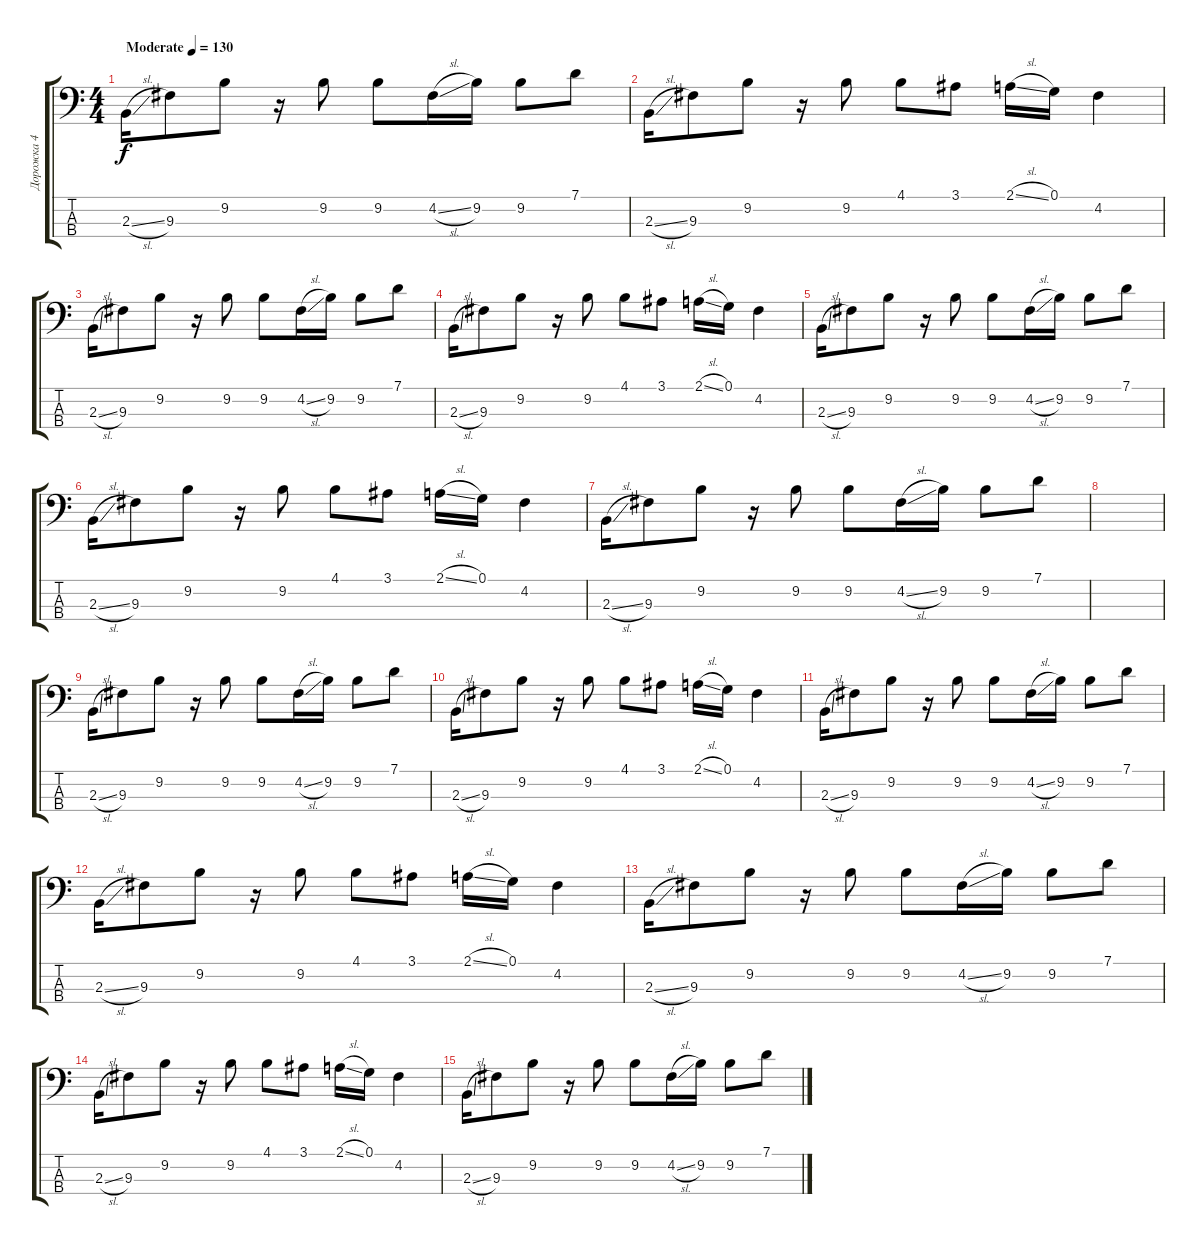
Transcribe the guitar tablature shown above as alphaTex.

\track ("Дорожка 4" "Дорожка 4") {solo instrument electricbassfinger}
\staff {score tabs}
\tuning (G2 D2 A1 E1) {hide}
\ts (4 4)
\tempo (130 "Moderate")
\clef f4
\ks c
2.3{sl}.16{dy f instrument electricbassfinger} 9.3.8 9.2.8 r.16 9.2.8 9.2.8 4.2{sl}.16 9.2.16 9.2.8 7.1.8 |
2.3{sl}.16 9.3.8 9.2.8 r.16 9.2.8 4.1.8 3.1.8 2.1{sl}.16 0.1.16 4.2.4 |
2.3{sl}.16 9.3.8 9.2.8 r.16 9.2.8 9.2.8 4.2{sl}.16 9.2.16 9.2.8 7.1.8 |
2.3{sl}.16 9.3.8 9.2.8 r.16 9.2.8 4.1.8 3.1.8 2.1{sl}.16 0.1.16 4.2.4 |
2.3{sl}.16 9.3.8 9.2.8 r.16 9.2.8 9.2.8 4.2{sl}.16 9.2.16 9.2.8 7.1.8 |
2.3{sl}.16 9.3.8 9.2.8 r.16 9.2.8 4.1.8 3.1.8 2.1{sl}.16 0.1.16 4.2.4 |
2.3{sl}.16 9.3.8 9.2.8 r.16 9.2.8 9.2.8 4.2{sl}.16 9.2.16 9.2.8 7.1.8 |
|
2.3{sl}.16 9.3.8 9.2.8 r.16 9.2.8 9.2.8 4.2{sl}.16 9.2.16 9.2.8 7.1.8 |
2.3{sl}.16 9.3.8 9.2.8 r.16 9.2.8 4.1.8 3.1.8 2.1{sl}.16 0.1.16 4.2.4 |
2.3{sl}.16 9.3.8 9.2.8 r.16 9.2.8 9.2.8 4.2{sl}.16 9.2.16 9.2.8 7.1.8 |
2.3{sl}.16 9.3.8 9.2.8 r.16 9.2.8 4.1.8 3.1.8 2.1{sl}.16 0.1.16 4.2.4 |
2.3{sl}.16 9.3.8 9.2.8 r.16 9.2.8 9.2.8 4.2{sl}.16 9.2.16 9.2.8 7.1.8 |
2.3{sl}.16 9.3.8 9.2.8 r.16 9.2.8 4.1.8 3.1.8 2.1{sl}.16 0.1.16 4.2.4 |
2.3{sl}.16 9.3.8 9.2.8 r.16 9.2.8 9.2.8 4.2{sl}.16 9.2.16 9.2.8 7.1.8
